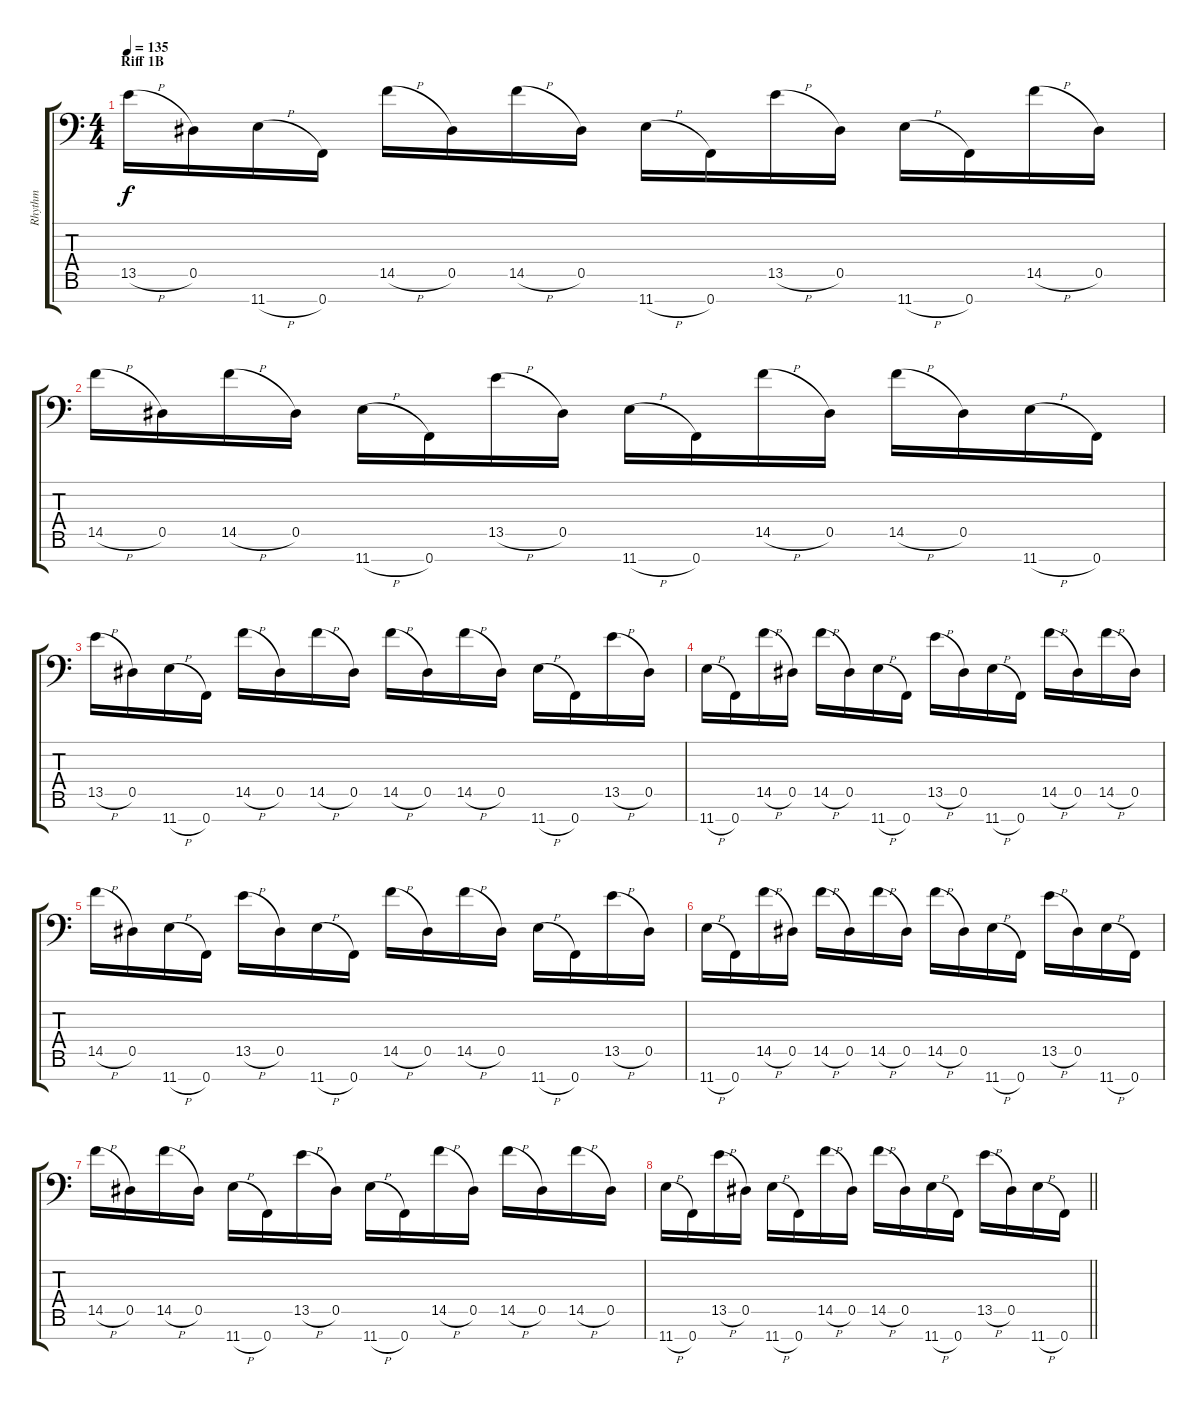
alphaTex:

\track ("Rhythm" "Rhythm") {instrument distortionguitar}
\staff {score tabs}
\tuning (Bb3 F3 Db3 Ab2 Eb2 Bb1 F1) {hide}
\ts (4 4)
\section ("" "Riff 1B")
\tempo 135
\clef f4
\ks c
13.5{h}.16{dy f volume 6 balance 13 instrument distortionguitar} 0.5.16 11.7{h}.16 0.7.16 14.5{h}.16 0.5.16 14.5{h}.16 0.5.16 11.7{h}.16 0.7.16 13.5{h}.16 0.5.16 11.7{h}.16 0.7.16 14.5{h}.16 0.5.16 |
14.5{h}.16 0.5.16 14.5{h}.16 0.5.16 11.7{h}.16 0.7.16 13.5{h}.16 0.5.16 11.7{h}.16 0.7.16 14.5{h}.16 0.5.16 14.5{h}.16 0.5.16 11.7{h}.16 0.7.16 |
13.5{h}.16 0.5.16 11.7{h}.16 0.7.16 14.5{h}.16 0.5.16 14.5{h}.16 0.5.16 14.5{h}.16 0.5.16 14.5{h}.16 0.5.16 11.7{h}.16 0.7.16 13.5{h}.16 0.5.16 |
11.7{h}.16 0.7.16 14.5{h}.16 0.5.16 14.5{h}.16 0.5.16 11.7{h}.16 0.7.16 13.5{h}.16 0.5.16 11.7{h}.16 0.7.16 14.5{h}.16 0.5.16 14.5{h}.16 0.5.16 |
14.5{h}.16 0.5.16 11.7{h}.16 0.7.16 13.5{h}.16 0.5.16 11.7{h}.16 0.7.16 14.5{h}.16 0.5.16 14.5{h}.16 0.5.16 11.7{h}.16 0.7.16 13.5{h}.16 0.5.16 |
11.7{h}.16 0.7.16 14.5{h}.16 0.5.16 14.5{h}.16 0.5.16 14.5{h}.16 0.5.16 14.5{h}.16 0.5.16 11.7{h}.16 0.7.16 13.5{h}.16 0.5.16 11.7{h}.16 0.7.16 |
14.5{h}.16 0.5.16 14.5{h}.16 0.5.16 11.7{h}.16 0.7.16 13.5{h}.16 0.5.16 11.7{h}.16 0.7.16 14.5{h}.16 0.5.16 14.5{h}.16 0.5.16 14.5{h}.16 0.5.16 |
\barLineRight lightlight
11.7{h}.16 0.7.16 13.5{h}.16 0.5.16 11.7{h}.16 0.7.16 14.5{h}.16 0.5.16 14.5{h}.16 0.5.16 11.7{h}.16 0.7.16 13.5{h}.16 0.5.16 11.7{h}.16 0.7.16
